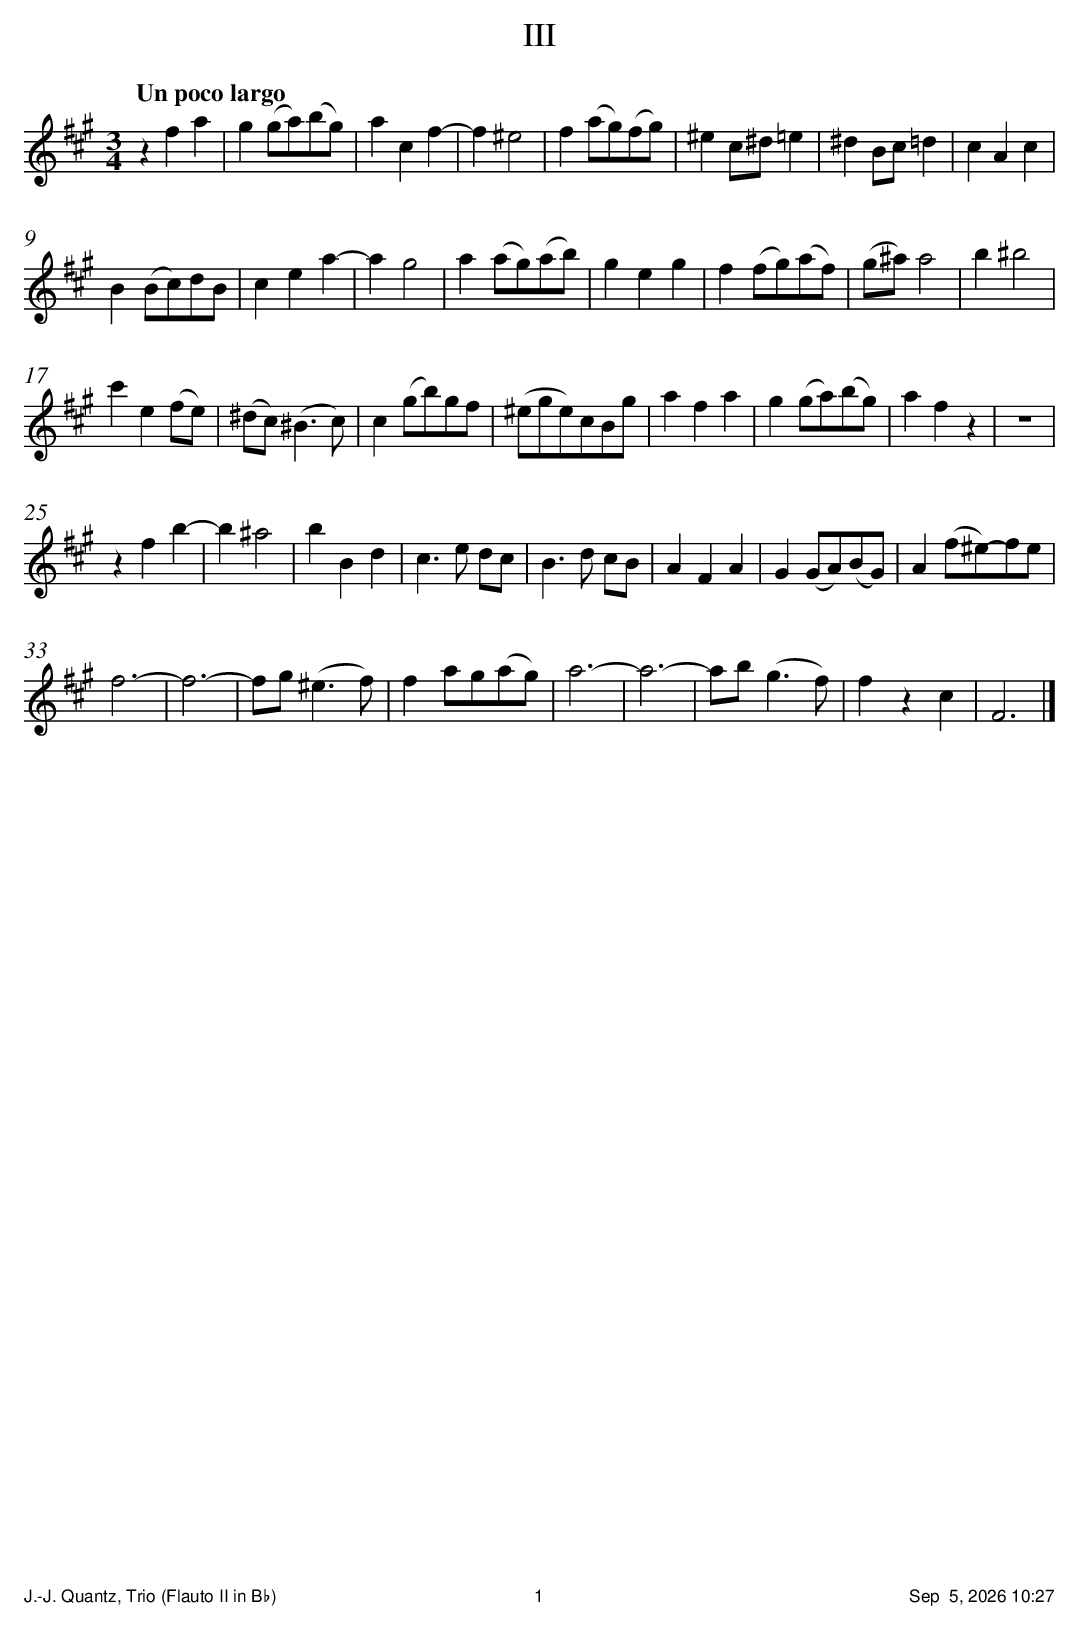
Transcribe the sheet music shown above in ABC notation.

X:1
T:III
M:3/4
L:1/8
Q:"Un poco largo"
K:Amaj clef=treble
z2 f2 a2 | g2 (ga)(bg) | a2 c2 f2- | f2 ^e4 | f2 (ag)(fg) | ^e2 c^d =e2 | ^d2 Bc =d2 | c2 A2 c2 |
B2 (Bc)dB | c2 e2 a2- | a2 g4 | a2 (ag)(ab) | g2 e2 g2 | f2 (fg)(af) | (g^a) a4 | b2 ^b4 |
c'2 e2 (fe) | (^dc) (^B3 c) | c2 (gb)gf | (^ege)cBg | a2 f2 a2 | g2 (ga)(bg) | a2 f2 z2 | z6 |
z2 f2 b2- | b2 ^a4 | b2 B2 d2 | c3 e dc | B3 d cB | A2 F2 A2 | G2 (GA)(BG) | A2 (f^e-)fe |
f6- | f6- | fg (^e3 f) | f2ag(ag) | a6- | a6- | ab (g3 f) | f2 z2 c2 | F6 |]
